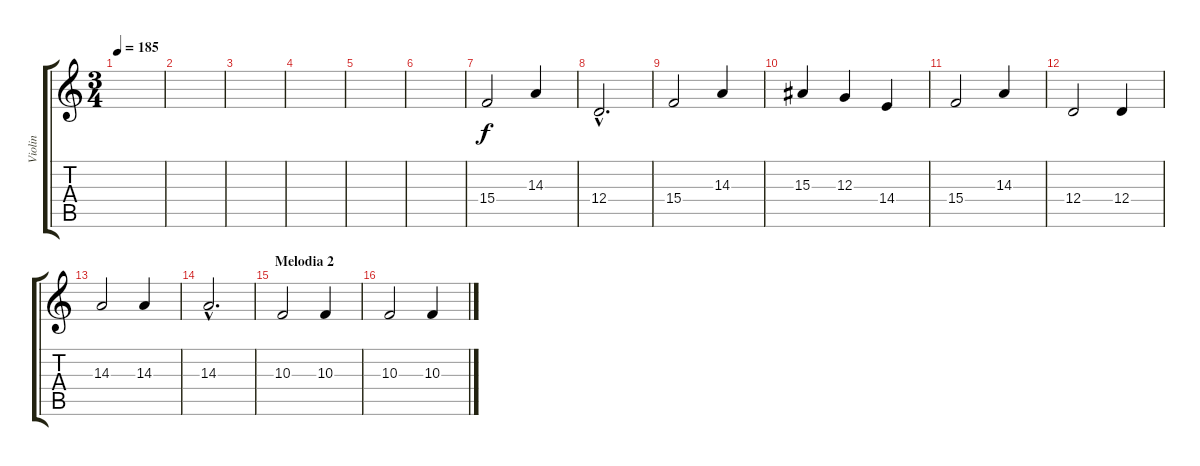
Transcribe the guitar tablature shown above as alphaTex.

\track ("Violin" "Violin") {instrument violin}
\staff {score tabs}
\tuning (E4 B3 G3 D3 A2 E2) {hide}
\ts (3 4)
\tempo 185
\clef g2
\ks c
|
|
|
|
|
|
15.4.2{volume 13} 14.3.4 |
12.4{hac}.2{d} |
15.4.2 14.3.4 |
15.3.4 12.3.4 14.4.4 |
15.4.2 14.3.4 |
12.4.2 12.4.4 |
14.3.2 14.3.4 |
14.3{hac}.2{d} |
\section ("" "Melodia 2")
10.3.2 10.3.4 |
10.3.2 10.3.4
